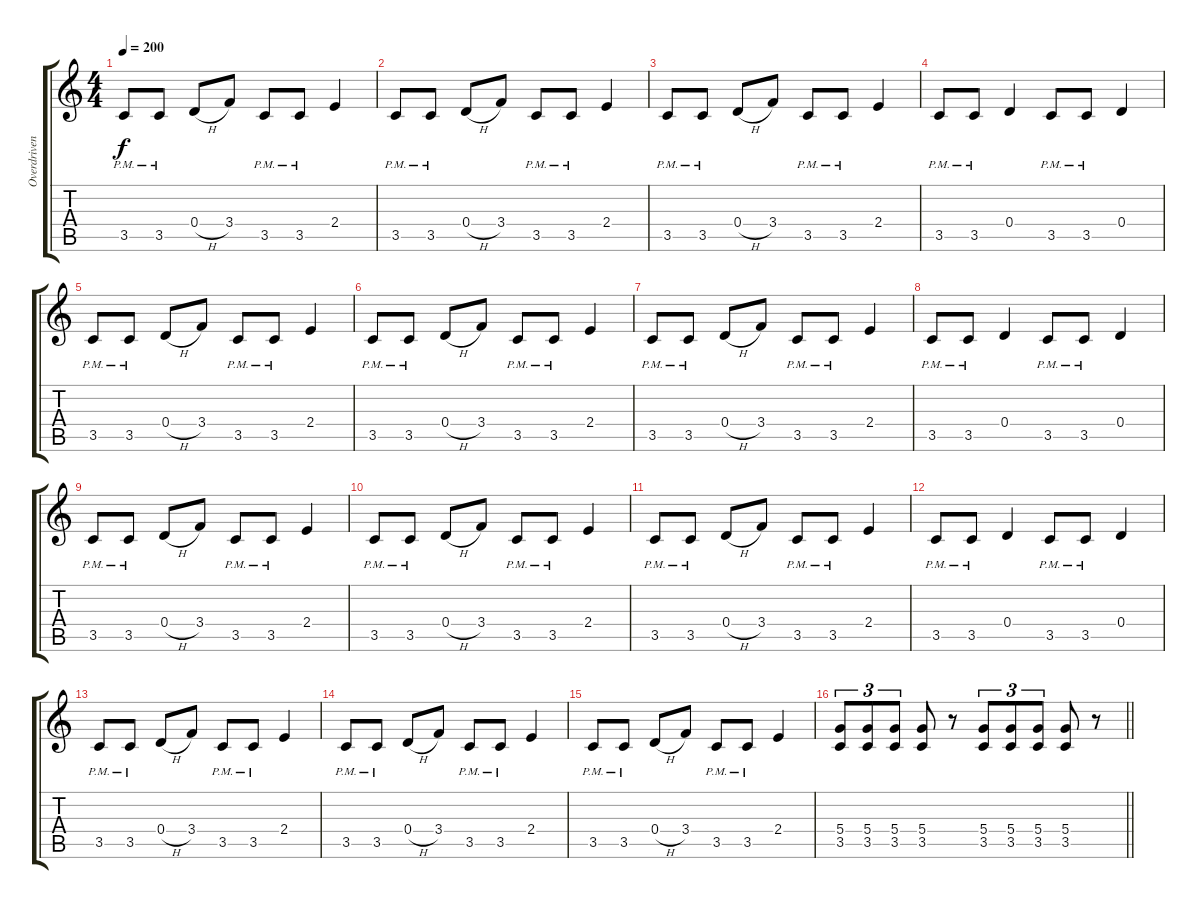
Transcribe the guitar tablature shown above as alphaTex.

\track ("Overdriven Guitar (Tom)" "Overdriven") {instrument overdrivenguitar}
\staff {score tabs}
\tuning (E4 B3 G3 D3 A2 E2) {hide}
\ts (4 4)
\tempo 200
\clef g2
\ks c
3.5{pm}.8{dy f} 3.5{pm}.8 0.4{h}.8 3.4.8 3.5{pm}.8 3.5{pm}.8 2.4.4 |
3.5{pm}.8 3.5{pm}.8 0.4{h}.8 3.4.8 3.5{pm}.8 3.5{pm}.8 2.4.4 |
3.5{pm}.8 3.5{pm}.8 0.4{h}.8 3.4.8 3.5{pm}.8 3.5{pm}.8 2.4.4 |
3.5{pm}.8 3.5{pm}.8 0.4.4 3.5{pm}.8 3.5{pm}.8 0.4.4 |
3.5{pm}.8 3.5{pm}.8 0.4{h}.8 3.4.8 3.5{pm}.8 3.5{pm}.8 2.4.4 |
3.5{pm}.8 3.5{pm}.8 0.4{h}.8 3.4.8 3.5{pm}.8 3.5{pm}.8 2.4.4 |
3.5{pm}.8 3.5{pm}.8 0.4{h}.8 3.4.8 3.5{pm}.8 3.5{pm}.8 2.4.4 |
3.5{pm}.8 3.5{pm}.8 0.4.4 3.5{pm}.8 3.5{pm}.8 0.4.4 |
3.5{pm}.8 3.5{pm}.8 0.4{h}.8 3.4.8 3.5{pm}.8 3.5{pm}.8 2.4.4 |
3.5{pm}.8 3.5{pm}.8 0.4{h}.8 3.4.8 3.5{pm}.8 3.5{pm}.8 2.4.4 |
3.5{pm}.8 3.5{pm}.8 0.4{h}.8 3.4.8 3.5{pm}.8 3.5{pm}.8 2.4.4 |
3.5{pm}.8 3.5{pm}.8 0.4.4 3.5{pm}.8 3.5{pm}.8 0.4.4 |
3.5{pm}.8 3.5{pm}.8 0.4{h}.8 3.4.8 3.5{pm}.8 3.5{pm}.8 2.4.4 |
3.5{pm}.8 3.5{pm}.8 0.4{h}.8 3.4.8 3.5{pm}.8 3.5{pm}.8 2.4.4 |
3.5{pm}.8 3.5{pm}.8 0.4{h}.8 3.4.8 3.5{pm}.8 3.5{pm}.8 2.4.4 |
\barLineRight lightlight
(5.4 3.5).8{tu (3 2)} (5.4 3.5).8{tu (3 2)} (5.4 3.5).8{tu (3 2)} (5.4 3.5).8 r.8 (5.4 3.5).8{tu (3 2)} (5.4 3.5).8{tu (3 2)} (5.4 3.5).8{tu (3 2)} (5.4 3.5).8 r.8
